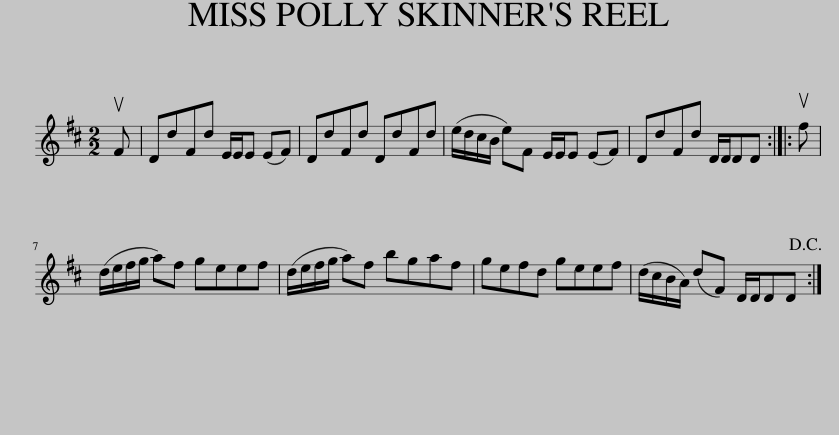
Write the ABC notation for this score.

X:1
L:1/8
M:2/2
I:linebreak $
K:D
V:1 treble
V:1
 uF | DdFd E/E/E (EF) | DdFd DdFd | (e/d/c/B/ e)F E/E/E (EF) | DdFd D/D/DD :: %5
 uf |$ (d/e/f/g/ a)f geef | (d/e/f/g/ a)f bgaf | gefd geef | (d/c/B/A/) (dF) D/D/DD!D.C.! :| %10
